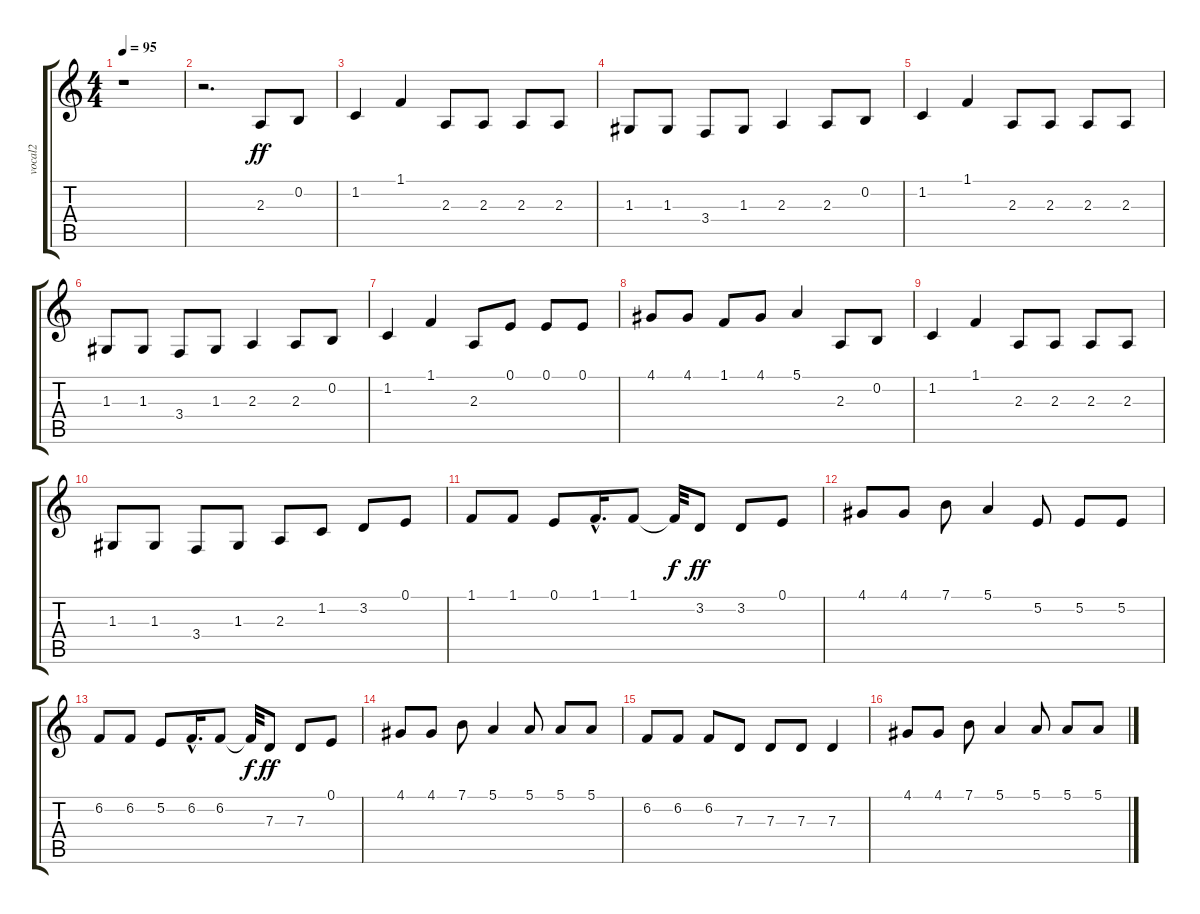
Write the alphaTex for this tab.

\track ("vocal2" "vocal2") {instrument altosax}
\staff {score tabs}
\tuning (E4 B3 G3 D3 A2 E2) {hide}
\ts (4 4)
\tempo 95
\clef g2
\ks c
r.1{dy ff} |
r.2{d} 2.3.8 0.2.8 |
1.2.4 1.1.4 2.3.8 2.3.8 2.3.8 2.3.8 |
1.3.8 1.3.8 3.4.8 1.3.8 2.3.4 2.3.8 0.2.8 |
1.2.4 1.1.4 2.3.8 2.3.8 2.3.8 2.3.8 |
1.3.8 1.3.8 3.4.8 1.3.8 2.3.4 2.3.8 0.2.8 |
1.2.4 1.1.4 2.3.8 0.1.8 0.1.8 0.1.8 |
4.1.8 4.1.8 1.1.8 4.1.8 5.1.4 2.3.8 0.2.8 |
1.2.4 1.1.4 2.3.8 2.3.8 2.3.8 2.3.8 |
1.3.8 1.3.8 3.4.8 1.3.8 2.3.8 1.2.8 3.2.8 0.1.8 |
1.1.8 1.1.8 0.1.8 1.1{hac}.16{d} 1.1.8 1.1{t}.32{dy f} 3.2.8{dy ff} 3.2.8 0.1.8 |
4.1.8 4.1.8 7.1.8 5.1.4 5.2.8 5.2.8 5.2.8 |
6.2.8 6.2.8 5.2.8 6.2{hac}.16{d} 6.2.8 6.2{t}.32{dy f} 7.3.8{dy ff} 7.3.8 0.1.8 |
4.1.8 4.1.8 7.1.8 5.1.4 5.1.8 5.1.8 5.1.8 |
6.2.8 6.2.8 6.2.8 7.3.8 7.3.8 7.3.8 7.3.4 |
4.1.8 4.1.8 7.1.8 5.1.4 5.1.8 5.1.8 5.1.8
